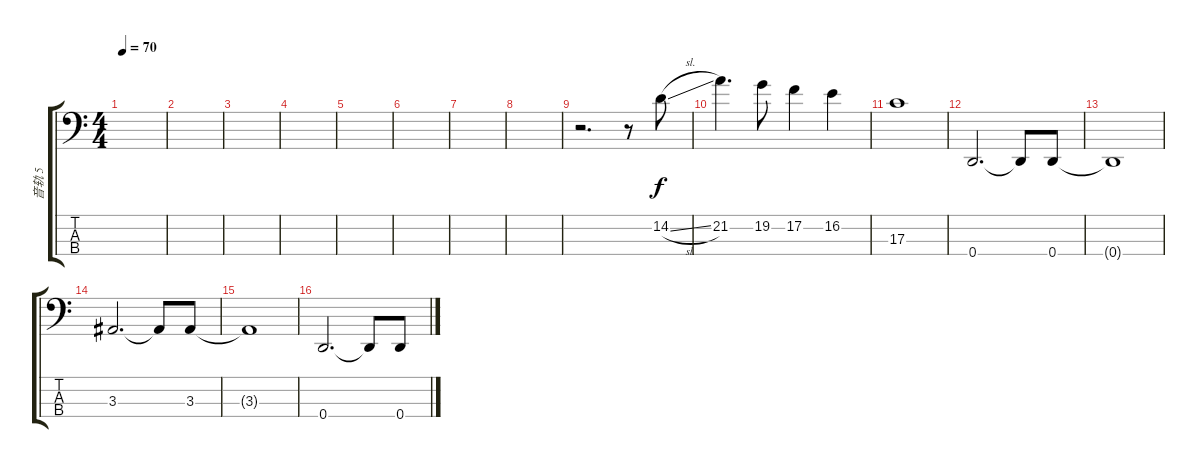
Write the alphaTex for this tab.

\track ("音轨 5" "音轨 5") {instrument electricbassfinger}
\staff {score tabs}
\tuning (F2 C2 G1 D1) {hide}
\ts (4 4)
\tempo 70
\clef f4
\ks c
|
|
|
|
|
|
|
|
r.2{d} r.8 14.2{sl}.8 |
21.2.4{d} 19.2.8 17.2.4 16.2.4 |
17.3.1 |
0.4.2{d} 0.4{t}.8 0.4.8 |
0.4{t}.1 |
3.3.2{d} 3.3{t}.8 3.3.8 |
3.3{t}.1 |
0.4.2{d} 0.4{t}.8 0.4.8
